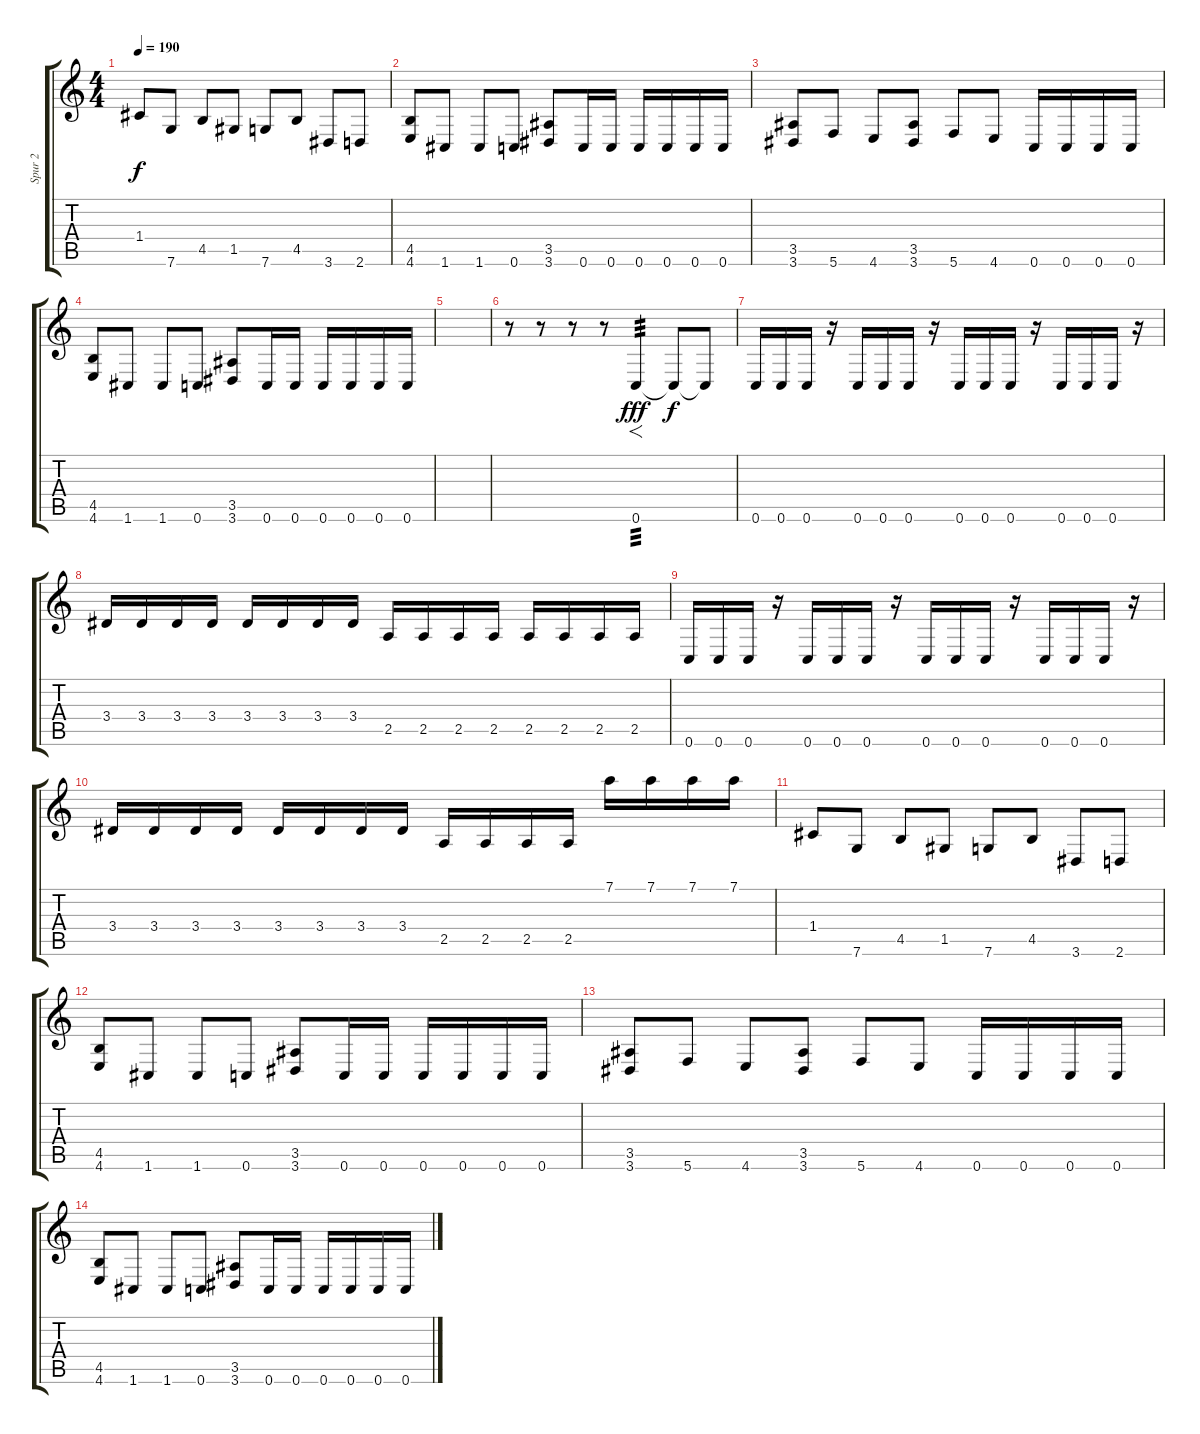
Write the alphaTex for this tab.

\track ("Spur 2" "Spur 2") {instrument electricguitarclean}
\staff {score tabs}
\tuning (D4 A3 F3 C3 G2 C2) {hide}
\ts (4 4)
\tempo 190
\clef g2
\ks c
1.4.8{dy f} 7.6.8 4.5.8 1.5.8 7.6.8 4.5.8 3.6.8 2.6.8 |
(4.5 4.6).8 1.6.8 1.6.8 0.6.8 (3.5 3.6).8 0.6.16 0.6.16 0.6.16 0.6.16 0.6.16 0.6.16 |
(3.5 3.6).8 5.6.8 4.6.8 (3.5 3.6).8 5.6.8 4.6.8 0.6.16 0.6.16 0.6.16 0.6.16 |
(4.5 4.6).8 1.6.8 1.6.8 0.6.8 (3.5 3.6).8 0.6.16 0.6.16 0.6.16 0.6.16 0.6.16 0.6.16 |
|
r.8 r.8 r.8 r.8 0.6.4{f tp 3 dy fff} 0.6{t}.8{dy f} 0.6{t}.8 |
0.6.16 0.6.16 0.6.16 r.16 0.6.16 0.6.16 0.6.16 r.16 0.6.16 0.6.16 0.6.16 r.16 0.6.16 0.6.16 0.6.16 r.16 |
3.4.16 3.4.16 3.4.16 3.4.16 3.4.16 3.4.16 3.4.16 3.4.16 2.5.16 2.5.16 2.5.16 2.5.16 2.5.16 2.5.16 2.5.16 2.5.16 |
0.6.16 0.6.16 0.6.16 r.16 0.6.16 0.6.16 0.6.16 r.16 0.6.16 0.6.16 0.6.16 r.16 0.6.16 0.6.16 0.6.16 r.16 |
3.4.16 3.4.16 3.4.16 3.4.16 3.4.16 3.4.16 3.4.16 3.4.16 2.5.16 2.5.16 2.5.16 2.5.16 7.1.16 7.1.16 7.1.16 7.1.16 |
1.4.8 7.6.8 4.5.8 1.5.8 7.6.8 4.5.8 3.6.8 2.6.8 |
(4.5 4.6).8 1.6.8 1.6.8 0.6.8 (3.5 3.6).8 0.6.16 0.6.16 0.6.16 0.6.16 0.6.16 0.6.16 |
(3.5 3.6).8 5.6.8 4.6.8 (3.5 3.6).8 5.6.8 4.6.8 0.6.16 0.6.16 0.6.16 0.6.16 |
(4.5 4.6).8 1.6.8 1.6.8 0.6.8 (3.5 3.6).8 0.6.16 0.6.16 0.6.16 0.6.16 0.6.16 0.6.16
